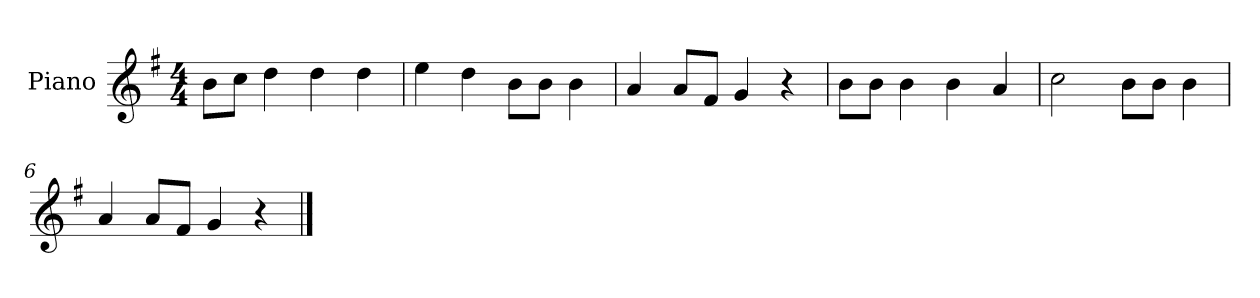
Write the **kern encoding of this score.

**kern
*part1
*staff1
*I"Piano
*I'P-no
*clefG2
*k[f#]
*M4/4
*MM90
=1
8b\L
8cc\J
4dd\
4dd\
4dd\
=2
4ee\
4dd\
8b\L
8b\J
4b\
=3
4a/
8a/L
8f#/J
4g/
4r
=4
8b\L
8b\J
4b\
4b\
4a/
=5
2cc\
8b\L
8b\J
4b\
=6
4a/
8a/L
8f#/J
4g/
4r
==
*-
